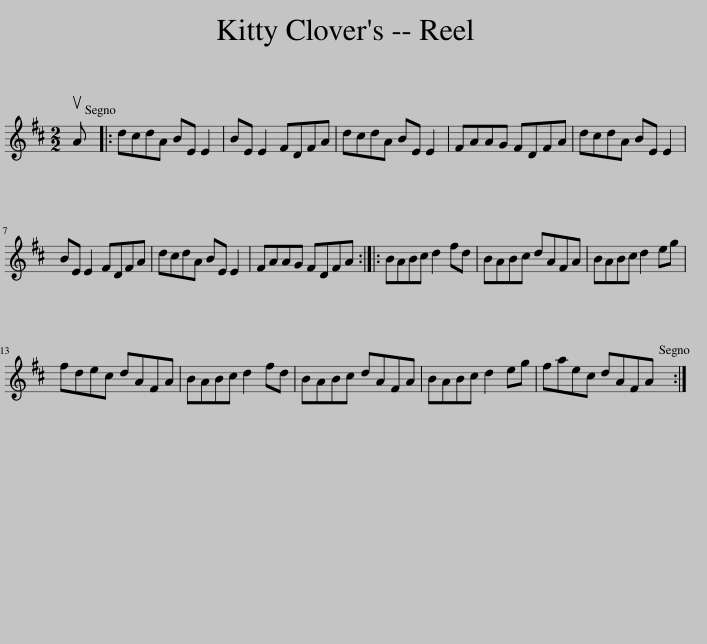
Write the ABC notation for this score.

X:1
L:1/8
M:2/2
I:linebreak $
K:D
V:1 treble
V:1
 uA |: dcdA BE E2 | BE E2 FDFA | dcdA BE E2 | FAAG FDFA | %5
 dcdA BE E2 |$ BE E2 FDFA | dcdA BE E2 | FAAG FDFA :: BABc d2 fd | %10
 BABc dAFA | BABc d2 eg |$ fdec dAFA | BABc d2 fd | BABc dAFA | %15
 BABc d2 eg | faec dAFA :| %17
